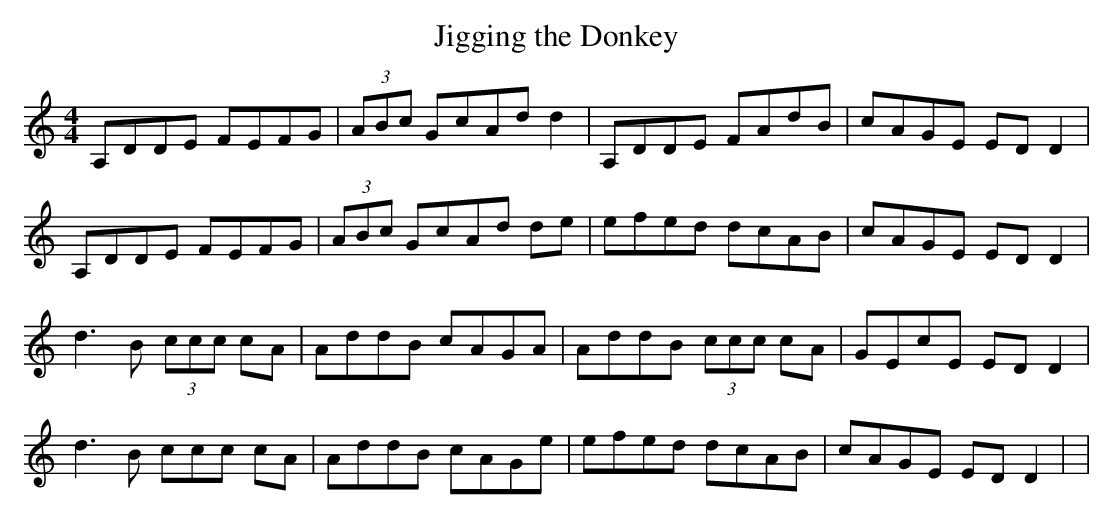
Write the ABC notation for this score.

X:1
T:Jigging the Donkey
L:1/8
M:4/4
K:DDor
A,DDE FEFG|(3ABc GcAd d2|A,DDE FAdB|cAGE ED D2|
A,DDE FEFG|(3ABc GcAd de|efed dcAB|cAGE ED D2|
d3 B (3ccc cA|AddB cAGA|AddB (3ccc cA|GEcE ED D2|
d3 B ccc cA|AddB cAGe|efed dcAB|cAGE ED D2 |>|
